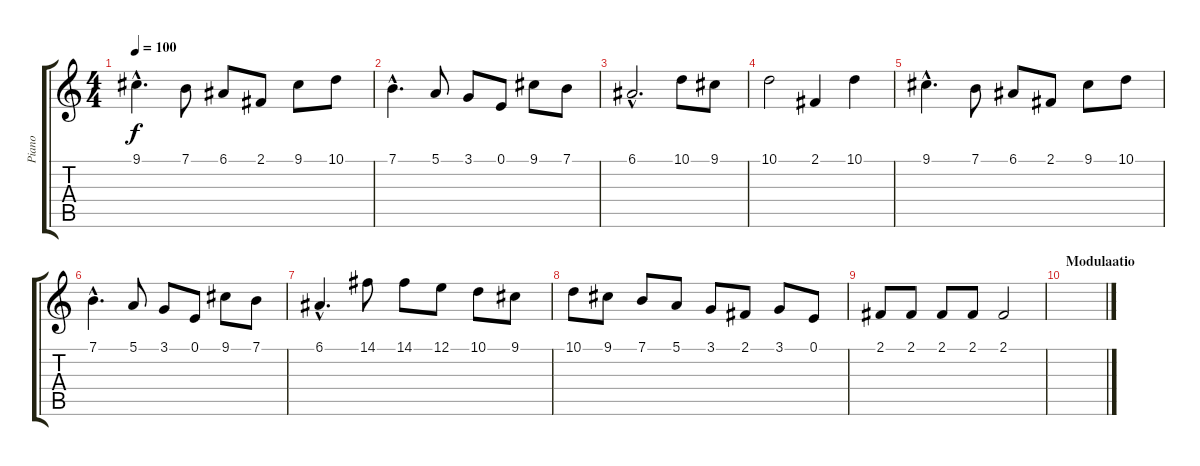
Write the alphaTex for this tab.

\track ("Piano" "Piano") {instrument acousticgrandpiano}
\staff {score tabs}
\tuning (E4 B3 G3 D3 A2 E2) {hide}
\ts (4 4)
\tempo 100
\clef g2
\ks c
9.1{hac}.4{d dy f} 7.1.8 6.1.8 2.1.8 9.1.8 10.1.8 |
7.1{hac}.4{d} 5.1.8 3.1.8 0.1.8 9.1.8 7.1.8 |
6.1{hac}.2{d} 10.1.8 9.1.8 |
10.1.2 2.1.4 10.1.4 |
9.1{hac}.4{d} 7.1.8 6.1.8 2.1.8 9.1.8 10.1.8 |
7.1{hac}.4{d} 5.1.8 3.1.8 0.1.8 9.1.8 7.1.8 |
6.1{hac}.4{d} 14.1.8 14.1.8 12.1.8 10.1.8 9.1.8 |
10.1.8 9.1.8 7.1.8 5.1.8 3.1.8 2.1.8 3.1.8 0.1.8 |
2.1.8 2.1.8 2.1.8 2.1.8 2.1.2 |
\section ("" "Modulaatio")
